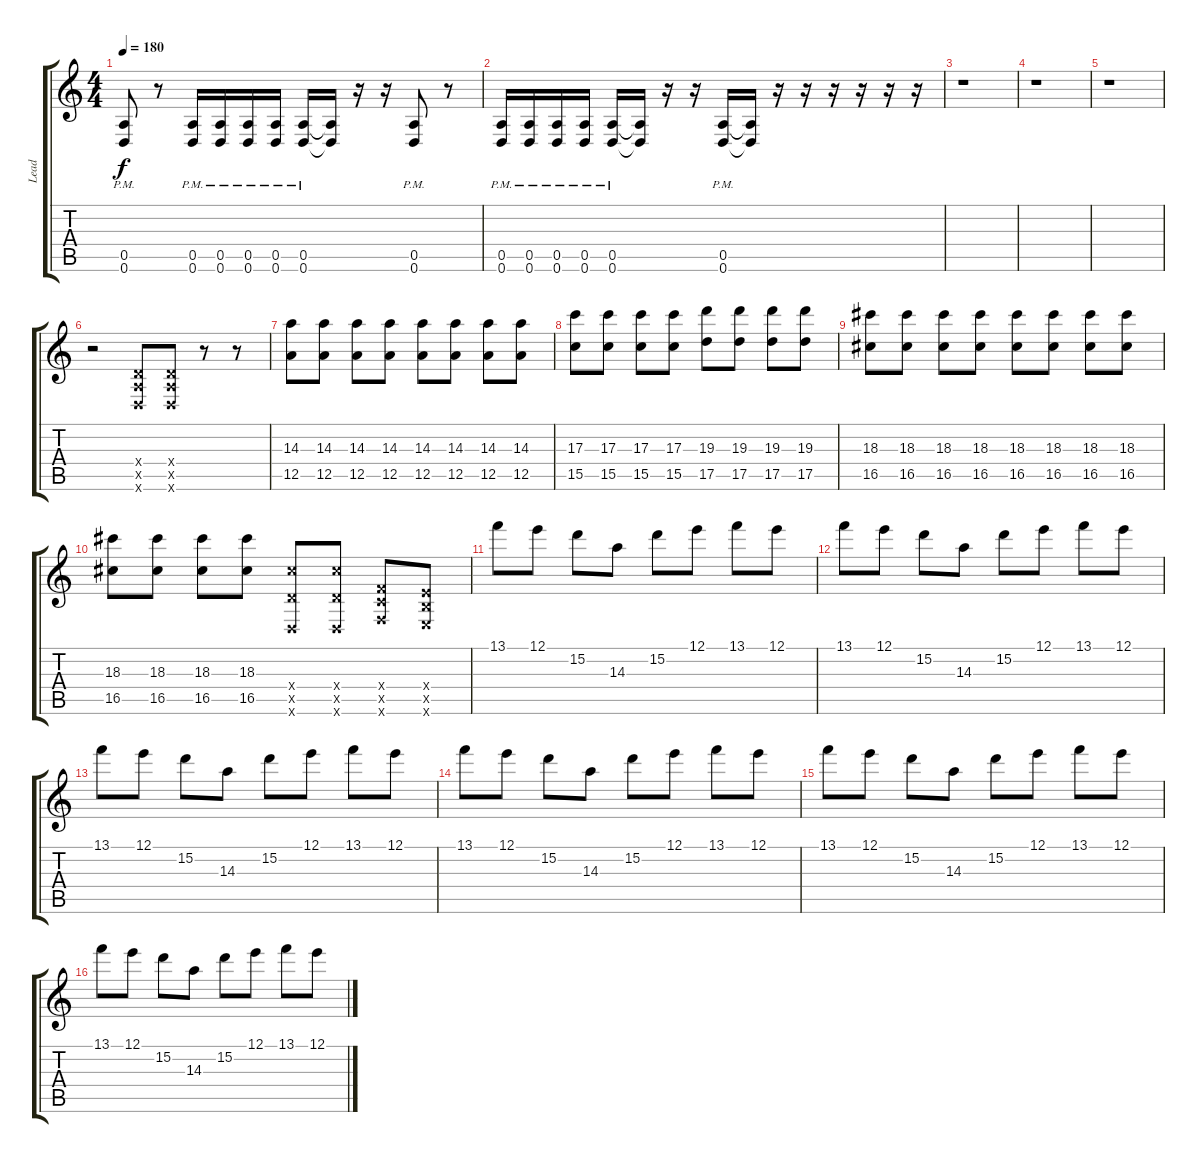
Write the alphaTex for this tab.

\track ("Lead" "Lead") {instrument distortionguitar}
\staff {score tabs}
\tuning (E4 B3 G3 D3 A2 D2) {hide}
\ts (4 4)
\tempo 180
\clef g2
\ks c
(0.5{pm} 0.6{pm}).8{dy f} r.8 (0.5{pm} 0.6{pm}).16 (0.5{pm} 0.6{pm}).16 (0.5{pm} 0.6{pm}).16 (0.5{pm} 0.6{pm}).16 (0.5{pm} 0.6{pm}).16 (0.5{t} 0.6{t}).16 r.16 r.16 (0.5{pm} 0.6{pm}).8 r.8 |
(0.5{pm} 0.6{pm}).16 (0.5{pm} 0.6{pm}).16 (0.5{pm} 0.6{pm}).16 (0.5{pm} 0.6{pm}).16 (0.5{pm} 0.6{pm}).16 (0.5{t} 0.6{t}).16 r.16 r.16 (0.5{pm} 0.6{pm}).16 (0.5{t} 0.6{t}).16 r.16 r.16 r.16 r.16 r.16 r.16 |
r.1 |
r.1 |
r.1 |
r.2 (0.4{x} 0.5{x} 0.6{x}).8 (0.4{x} 0.5{x} 0.6{x}).8 r.8 r.8 |
(14.3 12.5).8 (14.3 12.5).8 (14.3 12.5).8 (14.3 12.5).8 (14.3 12.5).8 (14.3 12.5).8 (14.3 12.5).8 (14.3 12.5).8 |
(17.3 15.5).8 (17.3 15.5).8 (17.3 15.5).8 (17.3 15.5).8 (19.3 17.5).8 (19.3 17.5).8 (19.3 17.5).8 (19.3 17.5).8 |
(18.3 16.5).8 (18.3 16.5).8 (18.3 16.5).8 (18.3 16.5).8 (18.3 16.5).8 (18.3 16.5).8 (18.3 16.5).8 (18.3 16.5).8 |
(18.3 16.5).8 (18.3 16.5).8 (18.3 16.5).8 (18.3 16.5).8 (0.4{x} 16.5{x} 0.6{x}).8 (0.4{x} 16.5{x} 0.6{x}).8 (3.4{x} 3.5{x} 3.6{x}).8 (2.4{x} 2.5{x} 2.6{x}).8 |
13.1.8 12.1.8 15.2.8 14.3.8 15.2.8 12.1.8 13.1.8 12.1.8 |
13.1.8 12.1.8 15.2.8 14.3.8 15.2.8 12.1.8 13.1.8 12.1.8 |
13.1.8 12.1.8 15.2.8 14.3.8 15.2.8 12.1.8 13.1.8 12.1.8 |
13.1.8 12.1.8 15.2.8 14.3.8 15.2.8 12.1.8 13.1.8 12.1.8 |
13.1.8 12.1.8 15.2.8 14.3.8 15.2.8 12.1.8 13.1.8 12.1.8 |
13.1.8 12.1.8 15.2.8 14.3.8 15.2.8 12.1.8 13.1.8 12.1.8
